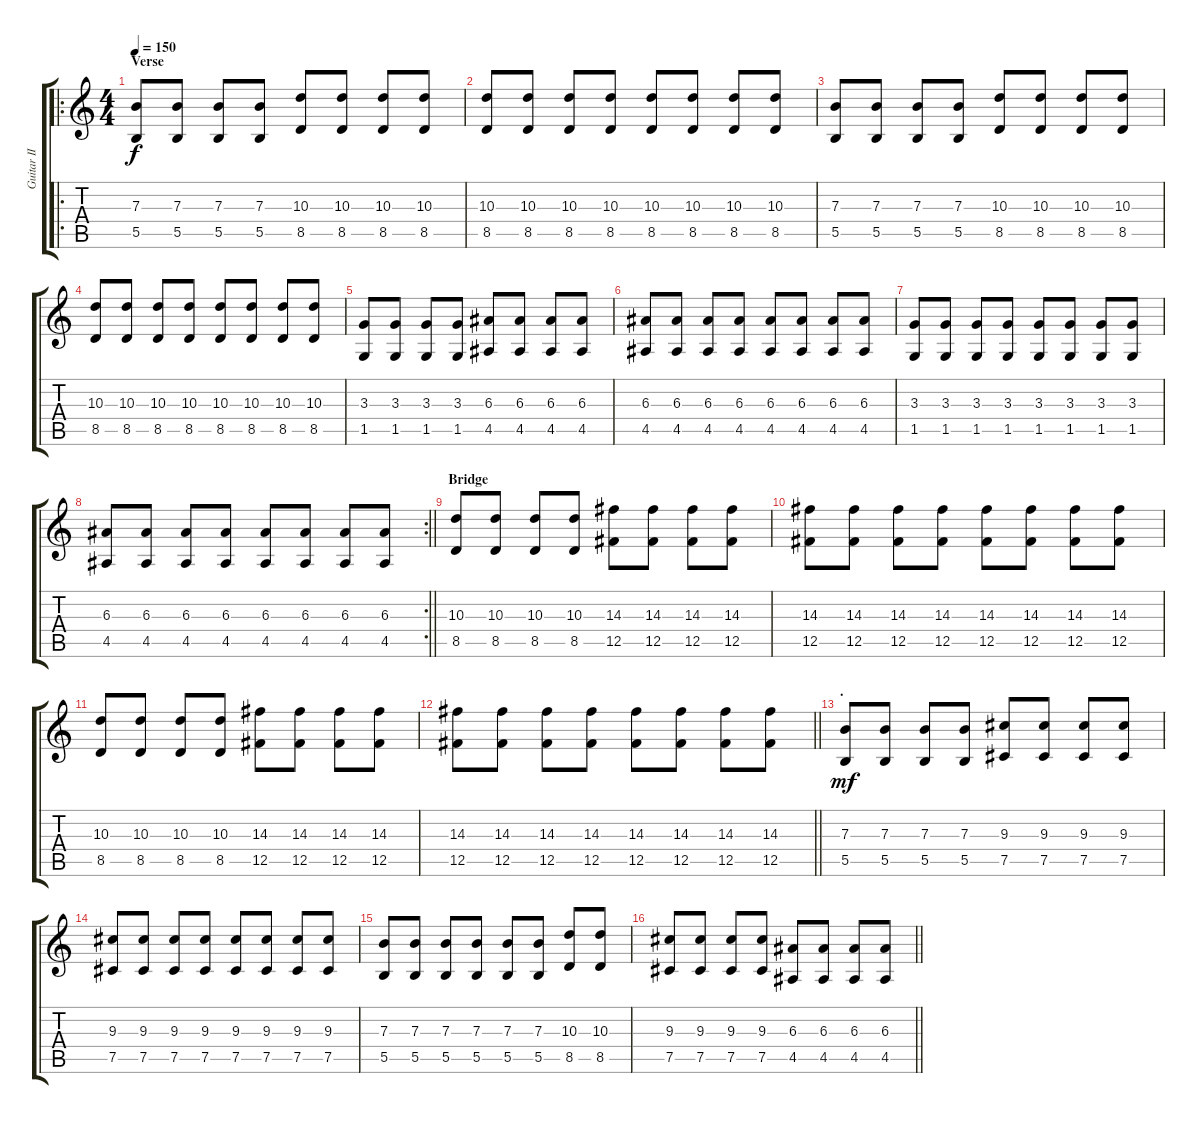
\track ("Guitar II" "Guitar II") {instrument distortionguitar}
\staff {score tabs}
\tuning (Db4 Ab3 E3 B2 Gb2 B1) {hide}
\ro
\ts (4 4)
\section ("" "Verse")
\tempo 150
\clef g2
\ks c
(7.3 5.5).8{dy f volume 11} (7.3 5.5).8 (7.3 5.5).8 (7.3 5.5).8 (10.3 8.5).8 (10.3 8.5).8 (10.3 8.5).8 (10.3 8.5).8 |
(10.3 8.5).8 (10.3 8.5).8 (10.3 8.5).8 (10.3 8.5).8 (10.3 8.5).8 (10.3 8.5).8 (10.3 8.5).8 (10.3 8.5).8 |
(7.3 5.5).8 (7.3 5.5).8 (7.3 5.5).8 (7.3 5.5).8 (10.3 8.5).8 (10.3 8.5).8 (10.3 8.5).8 (10.3 8.5).8 |
(10.3 8.5).8 (10.3 8.5).8 (10.3 8.5).8 (10.3 8.5).8 (10.3 8.5).8 (10.3 8.5).8 (10.3 8.5).8 (10.3 8.5).8 |
(3.3 1.5).8 (3.3 1.5).8 (3.3 1.5).8 (3.3 1.5).8 (6.3 4.5).8 (6.3 4.5).8 (6.3 4.5).8 (6.3 4.5).8 |
(6.3 4.5).8 (6.3 4.5).8 (6.3 4.5).8 (6.3 4.5).8 (6.3 4.5).8 (6.3 4.5).8 (6.3 4.5).8 (6.3 4.5).8 |
(3.3 1.5).8 (3.3 1.5).8 (3.3 1.5).8 (3.3 1.5).8 (3.3 1.5).8 (3.3 1.5).8 (3.3 1.5).8 (3.3 1.5).8 |
\rc 2
\barLineRight lightlight
(6.3 4.5).8 (6.3 4.5).8 (6.3 4.5).8 (6.3 4.5).8 (6.3 4.5).8 (6.3 4.5).8 (6.3 4.5).8 (6.3 4.5).8 |
\section ("" "Bridge")
(10.3 8.5).8 (10.3 8.5).8 (10.3 8.5).8 (10.3 8.5).8 (14.3 12.5).8 (14.3 12.5).8 (14.3 12.5).8 (14.3 12.5).8 |
(14.3 12.5).8 (14.3 12.5).8 (14.3 12.5).8 (14.3 12.5).8 (14.3 12.5).8 (14.3 12.5).8 (14.3 12.5).8 (14.3 12.5).8 |
(10.3 8.5).8 (10.3 8.5).8 (10.3 8.5).8 (10.3 8.5).8 (14.3 12.5).8 (14.3 12.5).8 (14.3 12.5).8 (14.3 12.5).8 |
\barLineRight lightlight
(14.3 12.5).8 (14.3 12.5).8 (14.3 12.5).8 (14.3 12.5).8 (14.3 12.5).8 (14.3 12.5).8 (14.3 12.5).8 (14.3 12.5).8 |
\section ("" ".")
(7.3 5.5).8{dy mf} (7.3 5.5).8 (7.3 5.5).8 (7.3 5.5).8 (9.3 7.5).8 (9.3 7.5).8 (9.3 7.5).8 (9.3 7.5).8 |
(9.3 7.5).8 (9.3 7.5).8 (9.3 7.5).8 (9.3 7.5).8 (9.3 7.5).8 (9.3 7.5).8 (9.3 7.5).8 (9.3 7.5).8 |
(7.3 5.5).8 (7.3 5.5).8 (7.3 5.5).8 (7.3 5.5).8 (7.3 5.5).8 (7.3 5.5).8 (10.3 8.5).8 (10.3 8.5).8 |
\barLineRight lightlight
(9.3 7.5).8 (9.3 7.5).8 (9.3 7.5).8 (9.3 7.5).8 (6.3 4.5).8 (6.3 4.5).8 (6.3 4.5).8 (6.3 4.5).8
